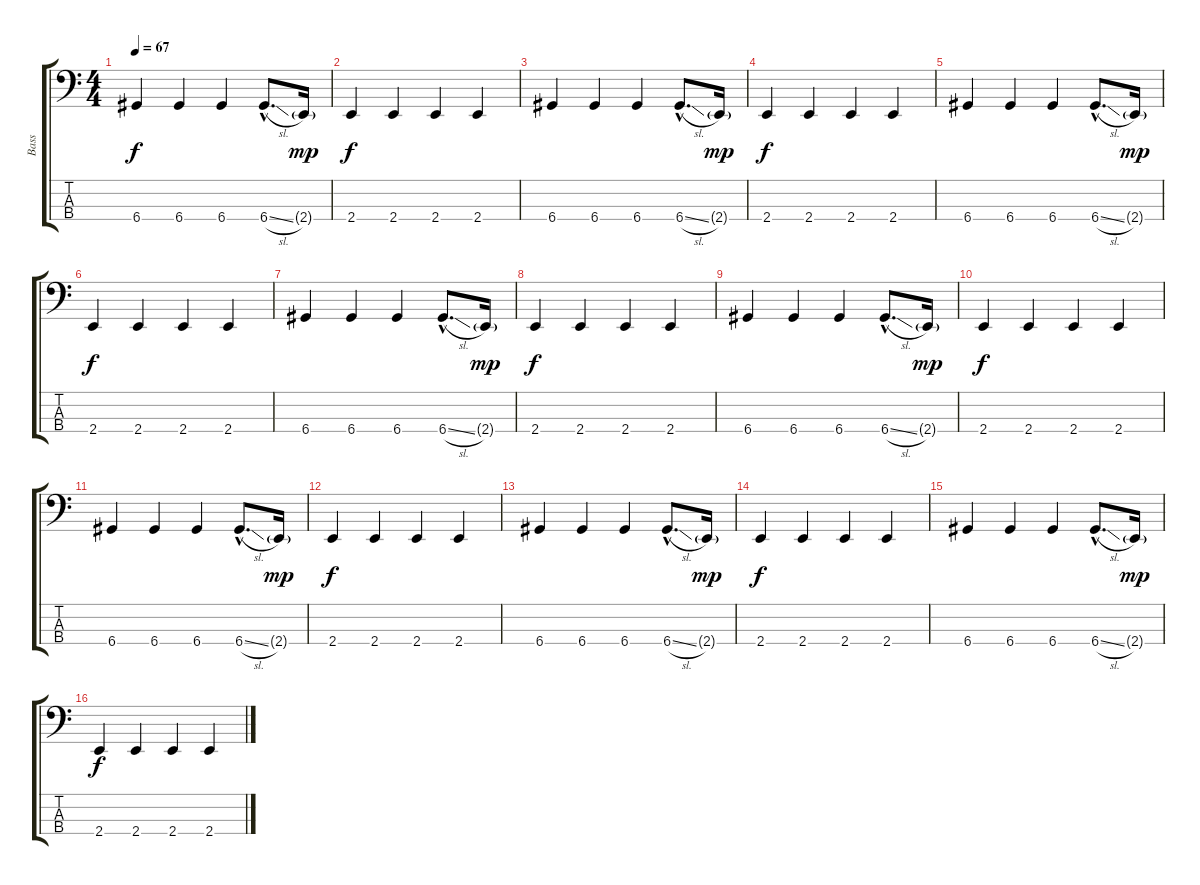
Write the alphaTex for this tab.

\track ("Bass" "Bass") {instrument electricbassfinger}
\staff {score tabs}
\tuning (G2 D2 A1 D1) {hide}
\ts (4 4)
\tempo 67
\clef f4
\ks c
6.4.4{dy f} 6.4.4 6.4.4 6.4{sl hac}.8{d} 2.4{g}.16{dy mp} |
2.4.4{dy f} 2.4.4 2.4.4 2.4.4 |
6.4.4 6.4.4 6.4.4 6.4{sl hac}.8{d} 2.4{g}.16{dy mp} |
2.4.4{dy f} 2.4.4 2.4.4 2.4.4 |
6.4.4 6.4.4 6.4.4 6.4{sl hac}.8{d} 2.4{g}.16{dy mp} |
2.4.4{dy f} 2.4.4 2.4.4 2.4.4 |
6.4.4 6.4.4 6.4.4 6.4{sl hac}.8{d} 2.4{g}.16{dy mp} |
2.4.4{dy f} 2.4.4 2.4.4 2.4.4 |
6.4.4 6.4.4 6.4.4 6.4{sl hac}.8{d} 2.4{g}.16{dy mp} |
2.4.4{dy f} 2.4.4 2.4.4 2.4.4 |
6.4.4 6.4.4 6.4.4 6.4{sl hac}.8{d} 2.4{g}.16{dy mp} |
2.4.4{dy f} 2.4.4 2.4.4 2.4.4 |
6.4.4 6.4.4 6.4.4 6.4{sl hac}.8{d} 2.4{g}.16{dy mp} |
2.4.4{dy f} 2.4.4 2.4.4 2.4.4 |
6.4.4 6.4.4 6.4.4 6.4{sl hac}.8{d} 2.4{g}.16{dy mp} |
2.4.4{dy f} 2.4.4 2.4.4 2.4.4
